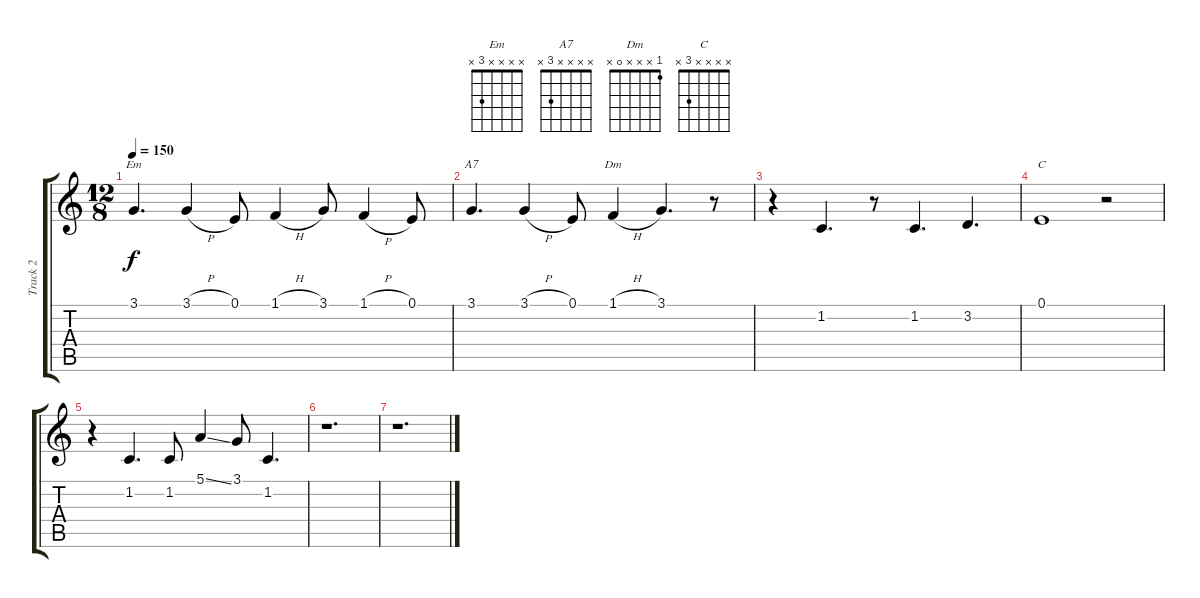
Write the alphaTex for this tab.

\track ("Track 2" "Track 2") {instrument panflute}
\staff {score tabs}
\tuning (E4 B3 G3 D3 A2 E2) {hide}
\chord ("Em" x x x x 3 x)
\chord ("A7" x x x x 3 x)
\chord ("Dm" 1 x x x 0 x)
\chord ("C" x x x x 3 x)
\ts (12 8)
\tempo 150
\clef g2
\ks c
3.1.4{d ch "Em" dy f} 3.1{h}.4 0.1.8 1.1{h}.4 3.1.8 1.1{h}.4 0.1.8 |
3.1.4{d ch "A7"} 3.1{h}.4 0.1.8 1.1{h}.4{ch "Dm"} 3.1.4{d} r.8 |
r.4 1.2.4{d} r.8 1.2.4{d} 3.2.4{d} |
0.1.1{ch "C"} r.2 |
r.4 1.2.4{d} 1.2.8 5.1{ss}.4 3.1.8 1.2.4{d} |
r.1{d} |
r.1{d}
